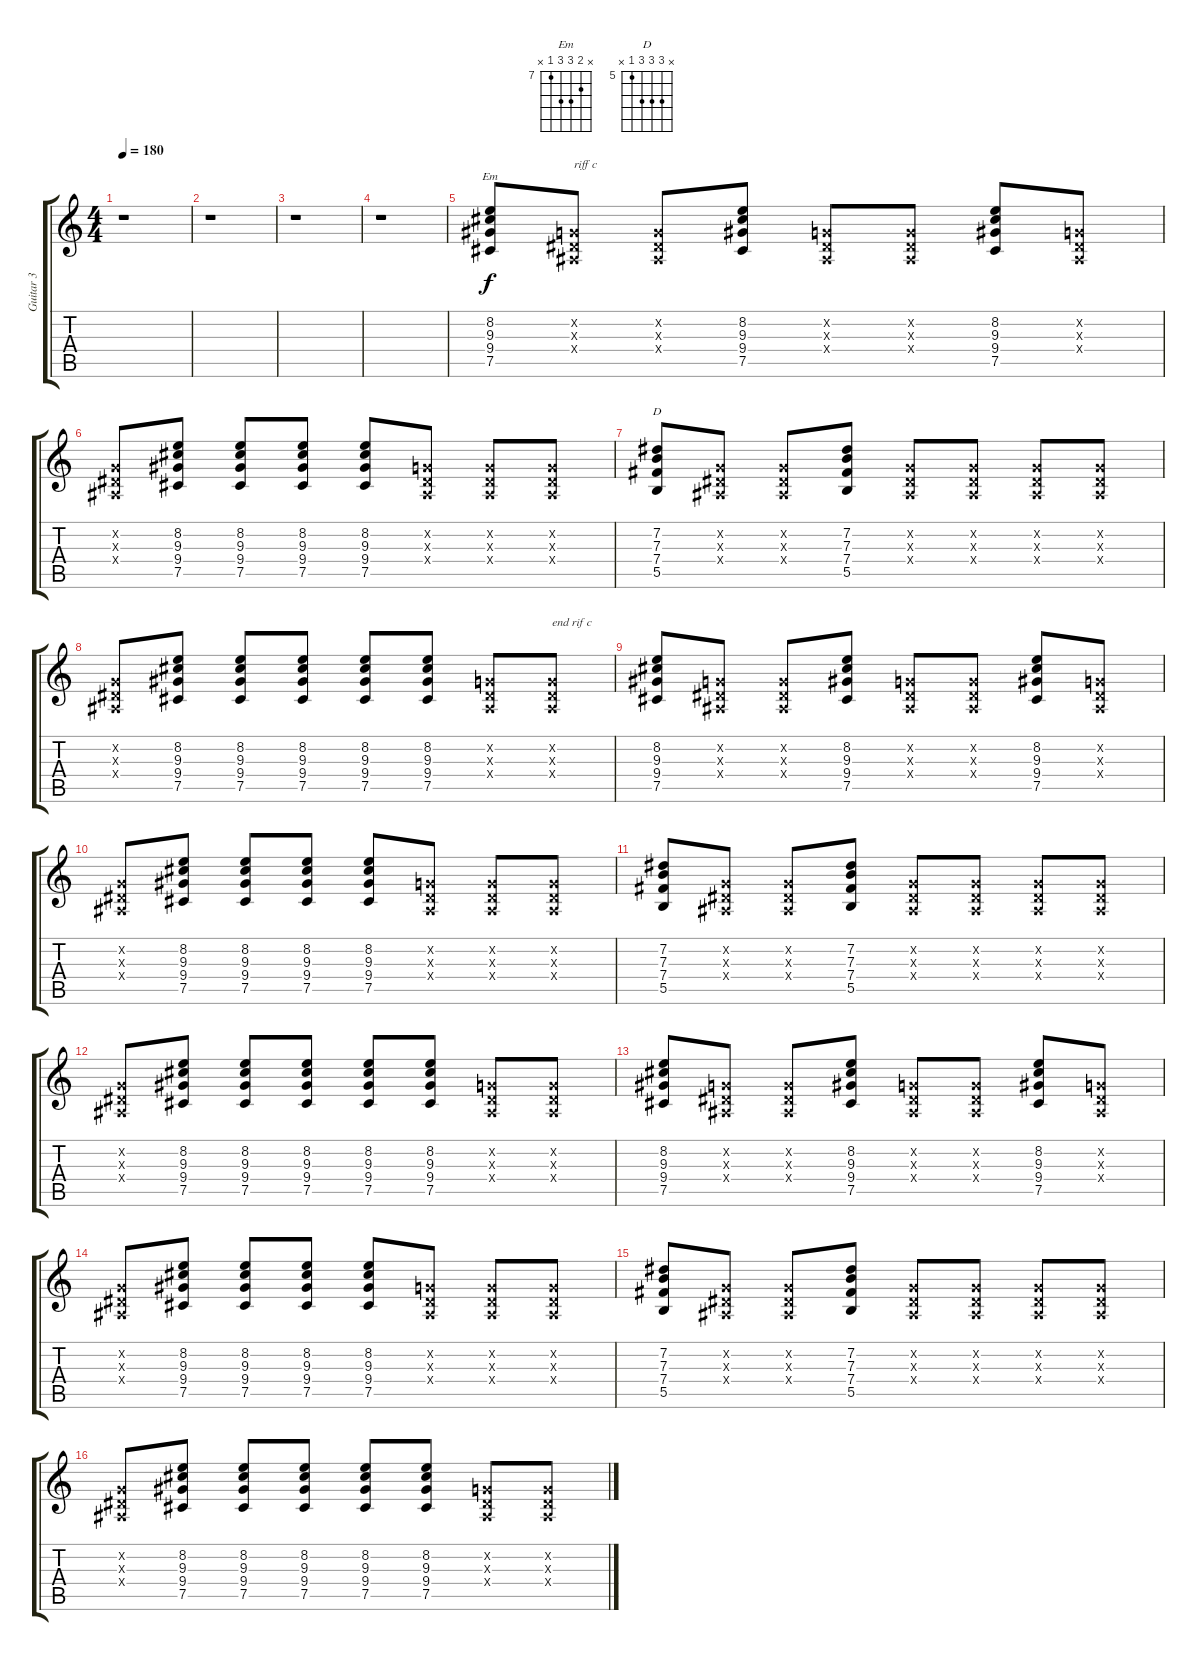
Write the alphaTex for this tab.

\track ("Guitar 3" "Guitar 3") {instrument acousticguitarsteel}
\staff {score tabs}
\tuning (Db4 Ab3 E3 B2 Gb2 Db2) {hide}
\chord ("Em" x 8 9 9 7 x) {firstfret 7}
\chord ("D" x 7 7 7 5 x) {firstfret 5}
\ts (4 4)
\tempo 180
\clef g2
\ks c
r.1{dy f} |
r.1 |
r.1 |
r.1 |
(8.2 9.3 9.4 7.5).8{ch "Em"} (-1.2{x} -1.3{x} -1.4{x}).8{txt "riff c"} (-1.2{x} -1.3{x} -1.4{x}).8 (8.2 9.3 9.4 7.5).8 (-1.2{x} -1.3{x} -1.4{x}).8 (-1.2{x} -1.3{x} -1.4{x}).8 (8.2 9.3 9.4 7.5).8 (-1.2{x} -1.3{x} -1.4{x}).8 |
(-1.2{x} -1.3{x} -1.4{x}).8 (8.2 9.3 9.4 7.5).8 (8.2 9.3 9.4 7.5).8 (8.2 9.3 9.4 7.5).8 (8.2 9.3 9.4 7.5).8 (-1.2{x} -1.3{x} -1.4{x}).8 (-1.2{x} -1.3{x} -1.4{x}).8 (-1.2{x} -1.3{x} -1.4{x}).8 |
(7.2 7.3 7.4 5.5).8{ch "D"} (-1.2{x} -1.3{x} -1.4{x}).8 (-1.2{x} -1.3{x} -1.4{x}).8 (7.2 7.3 7.4 5.5).8 (-1.2{x} -1.3{x} -1.4{x}).8 (-1.2{x} -1.3{x} -1.4{x}).8 (-1.2{x} -1.3{x} -1.4{x}).8 (-1.2{x} -1.3{x} -1.4{x}).8 |
(-1.2{x} -1.3{x} -1.4{x}).8 (8.2 9.3 9.4 7.5).8 (8.2 9.3 9.4 7.5).8 (8.2 9.3 9.4 7.5).8 (8.2 9.3 9.4 7.5).8 (8.2 9.3 9.4 7.5).8 (-1.2{x} -1.3{x} -1.4{x}).8 (-1.2{x} -1.3{x} -1.4{x}).8{txt "end rif c"} |
(8.2 9.3 9.4 7.5).8 (-1.2{x} -1.3{x} -1.4{x}).8 (-1.2{x} -1.3{x} -1.4{x}).8 (8.2 9.3 9.4 7.5).8 (-1.2{x} -1.3{x} -1.4{x}).8 (-1.2{x} -1.3{x} -1.4{x}).8 (8.2 9.3 9.4 7.5).8 (-1.2{x} -1.3{x} -1.4{x}).8 |
(-1.2{x} -1.3{x} -1.4{x}).8 (8.2 9.3 9.4 7.5).8 (8.2 9.3 9.4 7.5).8 (8.2 9.3 9.4 7.5).8 (8.2 9.3 9.4 7.5).8 (-1.2{x} -1.3{x} -1.4{x}).8 (-1.2{x} -1.3{x} -1.4{x}).8 (-1.2{x} -1.3{x} -1.4{x}).8 |
(7.2 7.3 7.4 5.5).8 (-1.2{x} -1.3{x} -1.4{x}).8 (-1.2{x} -1.3{x} -1.4{x}).8 (7.2 7.3 7.4 5.5).8 (-1.2{x} -1.3{x} -1.4{x}).8 (-1.2{x} -1.3{x} -1.4{x}).8 (-1.2{x} -1.3{x} -1.4{x}).8 (-1.2{x} -1.3{x} -1.4{x}).8 |
(-1.2{x} -1.3{x} -1.4{x}).8 (8.2 9.3 9.4 7.5).8 (8.2 9.3 9.4 7.5).8 (8.2 9.3 9.4 7.5).8 (8.2 9.3 9.4 7.5).8 (8.2 9.3 9.4 7.5).8 (-1.2{x} -1.3{x} -1.4{x}).8 (-1.2{x} -1.3{x} -1.4{x}).8 |
(8.2 9.3 9.4 7.5).8 (-1.2{x} -1.3{x} -1.4{x}).8 (-1.2{x} -1.3{x} -1.4{x}).8 (8.2 9.3 9.4 7.5).8 (-1.2{x} -1.3{x} -1.4{x}).8 (-1.2{x} -1.3{x} -1.4{x}).8 (8.2 9.3 9.4 7.5).8 (-1.2{x} -1.3{x} -1.4{x}).8 |
(-1.2{x} -1.3{x} -1.4{x}).8 (8.2 9.3 9.4 7.5).8 (8.2 9.3 9.4 7.5).8 (8.2 9.3 9.4 7.5).8 (8.2 9.3 9.4 7.5).8 (-1.2{x} -1.3{x} -1.4{x}).8 (-1.2{x} -1.3{x} -1.4{x}).8 (-1.2{x} -1.3{x} -1.4{x}).8 |
(7.2 7.3 7.4 5.5).8 (-1.2{x} -1.3{x} -1.4{x}).8 (-1.2{x} -1.3{x} -1.4{x}).8 (7.2 7.3 7.4 5.5).8 (-1.2{x} -1.3{x} -1.4{x}).8 (-1.2{x} -1.3{x} -1.4{x}).8 (-1.2{x} -1.3{x} -1.4{x}).8 (-1.2{x} -1.3{x} -1.4{x}).8 |
(-1.2{x} -1.3{x} -1.4{x}).8 (8.2 9.3 9.4 7.5).8 (8.2 9.3 9.4 7.5).8 (8.2 9.3 9.4 7.5).8 (8.2 9.3 9.4 7.5).8 (8.2 9.3 9.4 7.5).8 (-1.2{x} -1.3{x} -1.4{x}).8 (-1.2{x} -1.3{x} -1.4{x}).8
